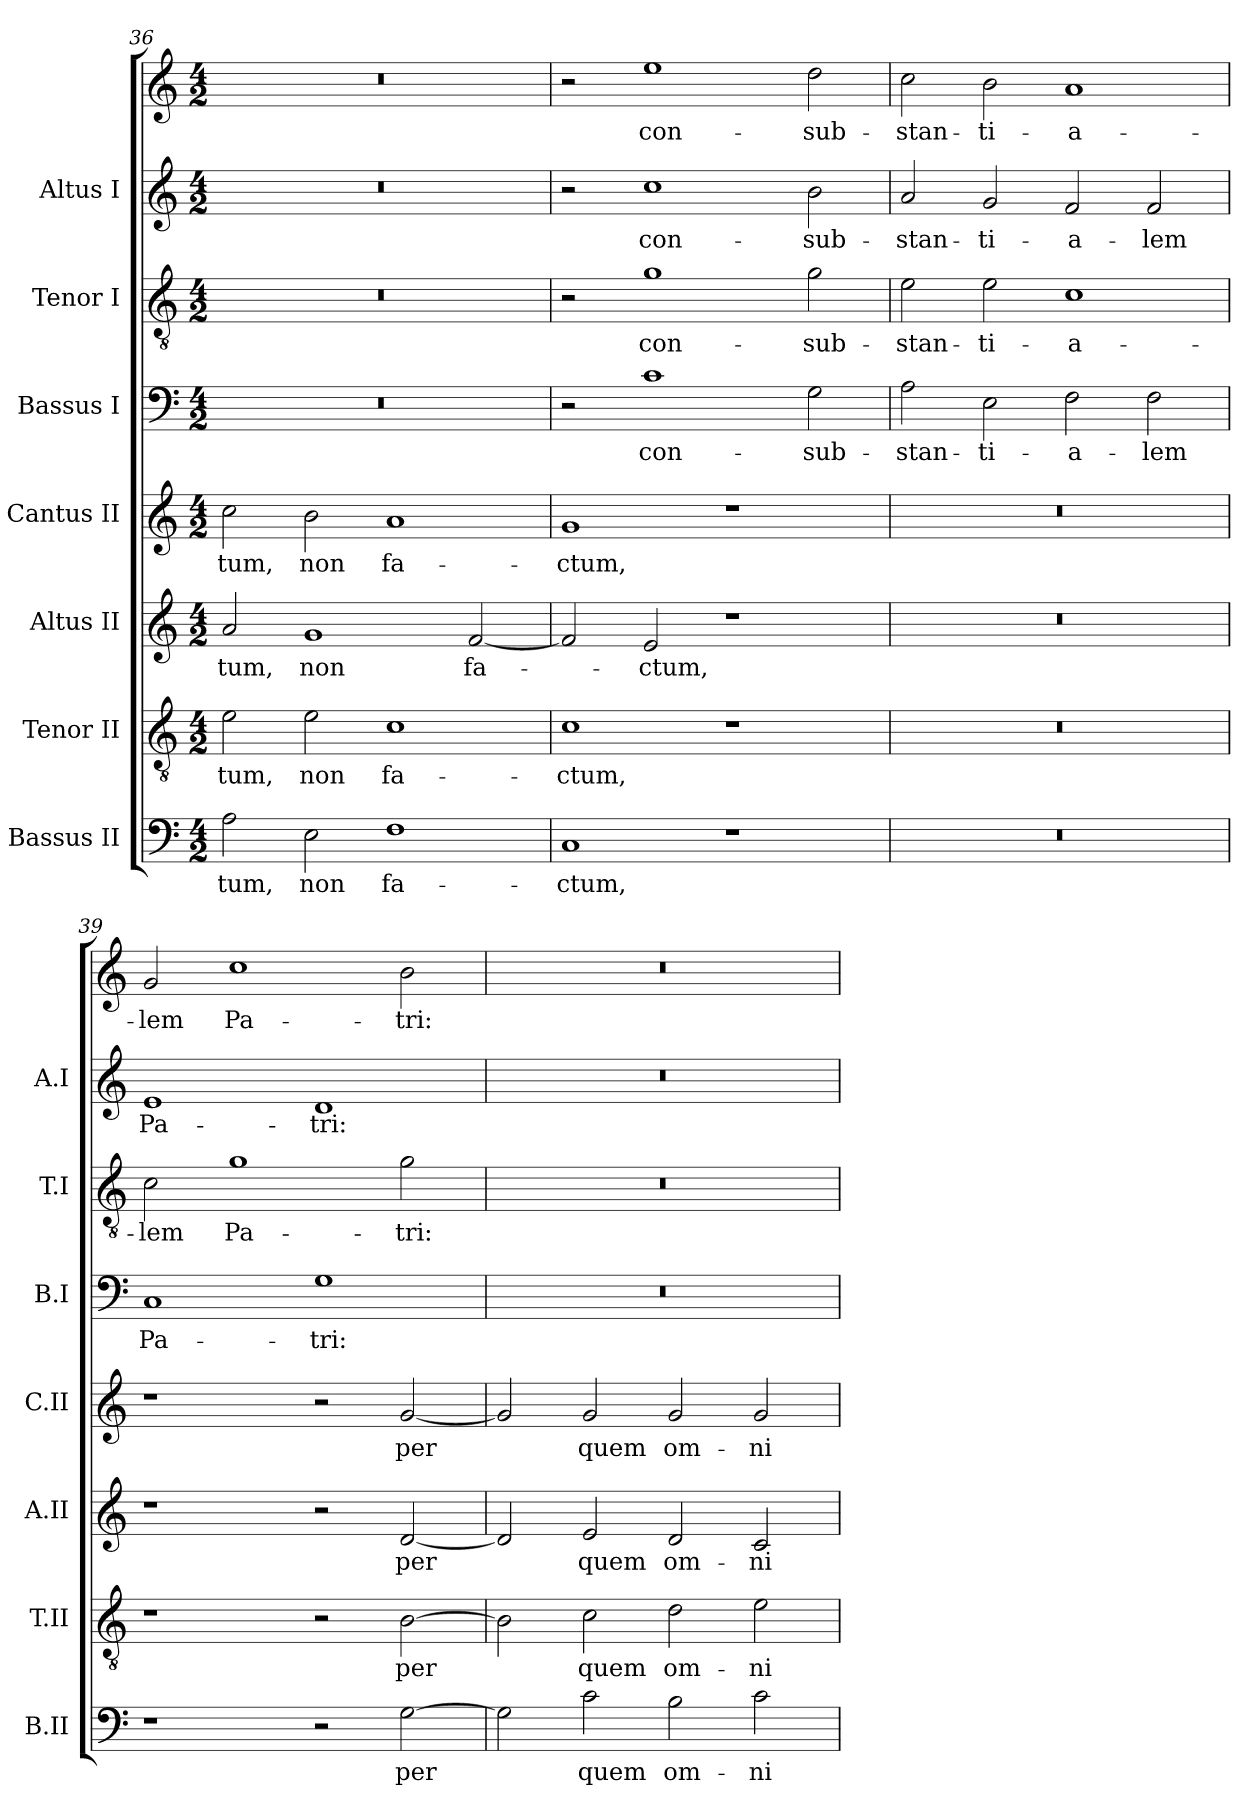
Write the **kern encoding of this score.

**kern	**text	**kern	**text	**kern	**text	**kern	**text	**kern	**text	**kern	**text	**kern	**text	**kern	**text
*part8	*part8	*part7	*part7	*part6	*part6	*part5	*part5	*part4	*part4	*part3	*part3	*part2	*part2	*part1	*part1
*staff8	*staff8	*staff7	*staff7	*staff6	*staff6	*staff5	*staff5	*staff4	*staff4	*staff3	*staff3	*staff2	*staff2	*staff1	*staff1
*I"Bassus II	*	*I"Tenor II	*	*I"Altus II	*	*I"Cantus II	*	*I"Bassus I	*	*I"Tenor I	*	*I"Altus I	*	*	*
*I'B.II	*	*I'T.II	*	*I'A.II	*	*I'C.II	*	*I'B.I	*	*I'T.I	*	*I'A.I	*	*	*
*clefF4	*	*clefGv2	*	*clefG2	*	*clefG2	*	*clefF4	*	*clefGv2	*	*clefG2	*	*clefG2	*
*	*	*ITrd7c12	*	*	*	*	*	*	*	*ITrd7c12	*	*	*	*	*
*k[]	*	*k[]	*	*k[]	*	*k[]	*	*k[]	*	*k[]	*	*k[]	*	*k[]	*
*C:	*	*C:	*	*C:	*	*C:	*	*C:	*	*C:	*	*C:	*	*C:	*
*M4/2	*	*M4/2	*	*M4/2	*	*M4/2	*	*M4/2	*	*M4/2	*	*M4/2	*	*M4/2	*
=36	=36	=36	=36	=36	=36	=36	=36	=36	=36	=36	=36	=36	=36	=36	=36
2A\	-tum,	2E\	-tum,	2a/	-tum,	2cc\	-tum,	0r	.	0r	.	0r	.	0r	.
2E\	non	2E\	non	1g/	non	2b\	non	.	.	.	.	.	.	.	.
1F\	fa-	1C\	fa-	.	.	1a/	fa-	.	.	.	.	.	.	.	.
.	.	.	.	[2f/	fa-	.	.	.	.	.	.	.	.	.	.
=37	=37	=37	=37	=37	=37	=37	=37	=37	=37	=37	=37	=37	=37	=37	=37
1C/	-ctum,	1C\	-ctum,	2f/]	.	1g/	-ctum,	2r	.	2r	.	2r	.	2r	.
.	.	.	.	2e/	-ctum,	.	.	1c\	con-	1G\	con-	1cc\	con-	1ee\	con-
1r	.	1r	.	1r	.	1r	.	.	.	.	.	.	.	.	.
.	.	.	.	.	.	.	.	2G\	-sub-	2G\	-sub-	2b\	-sub-	2dd\	-sub-
=38	=38	=38	=38	=38	=38	=38	=38	=38	=38	=38	=38	=38	=38	=38	=38
0r	.	0r	.	0r	.	0r	.	2A\	-stan-	2E\	-stan-	2a/	-stan-	2cc\	-stan-
.	.	.	.	.	.	.	.	2E\	-ti-	2E\	-ti-	2g/	-ti-	2b\	-ti-
.	.	.	.	.	.	.	.	2F\	-a-	1C\	-a-	2f/	-a-	1a/	-a-
.	.	.	.	.	.	.	.	2F\	-lem	.	.	2f/	-lem	.	.
=39	=39	=39	=39	=39	=39	=39	=39	=39	=39	=39	=39	=39	=39	=39	=39
1r	.	1r	.	1r	.	1r	.	1C/	Pa-	2C\	-lem	1e/	Pa-	2g/	-lem
.	.	.	.	.	.	.	.	.	.	1G\	Pa-	.	.	1cc\	Pa-
2r	.	2r	.	2r	.	2r	.	1G\	-tri:	.	.	1d/	-tri:	.	.
[2G\	per	[2BB\	per	[2d/	per	[2g/	per	.	.	2G\	-tri:	.	.	2b\	-tri:
=40	=40	=40	=40	=40	=40	=40	=40	=40	=40	=40	=40	=40	=40	=40	=40
2G\]	.	2BB\]	.	2d/]	.	2g/]	.	0r	.	0r	.	0r	.	0r	.
2c\	quem	2C\	quem	2e/	quem	2g/	quem	.	.	.	.	.	.	.	.
2B\	om-	2D\	om-	2d/	om-	2g/	om-	.	.	.	.	.	.	.	.
2c\	-ni-	2E\	-ni-	2c/	-ni-	2g/	-ni-	.	.	.	.	.	.	.	.
=	=	=	=	=	=	=	=	=	=	=	=	=	=	=	=
*-	*-	*-	*-	*-	*-	*-	*-	*-	*-	*-	*-	*-	*-	*-	*-
